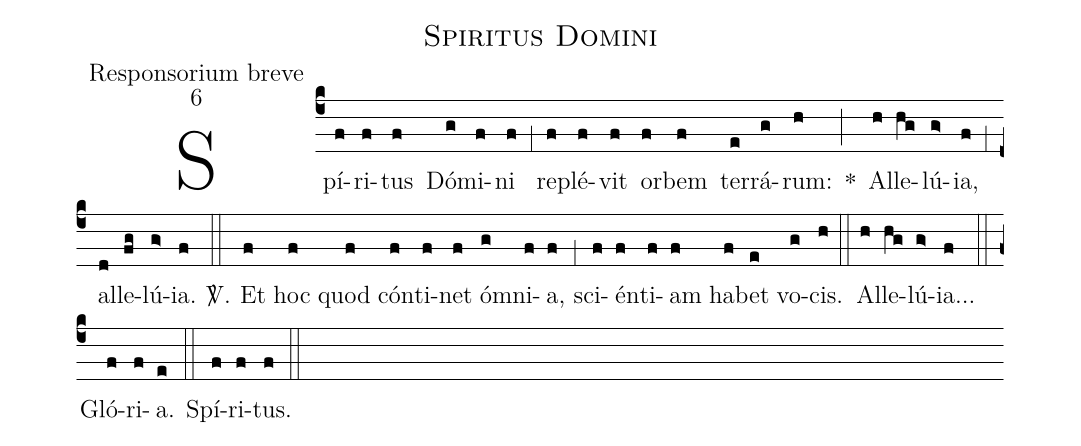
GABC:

name:Spiritus Domini;
office-part:Responsorium breve;
mode:6;
%%
(c4) Spí(f)ri(f)tus(f) Dó(g)mi(f)ni(f) (;1) re(f)plé(f)vit(f) or(f)bem(f) ter(e)rá(g)rum:(h) *(;) Al(h)le(hg)lú(g>)ia,(f) (;1) al(d)le(fg)lú(g>)ia.(f) <sp>V/</sp>.(::) Et(f) hoc(f) quod(f) cón(f)ti(f)net(f) ó(g)mni(f)a,(f) (;1) sci(f)én(f)ti(f)am(f) ha(f)bet(e) vo(g)cis.(h) (::) Al(h)le(hg)lú(g>)ia...(f) (::) Gló(f)ri(f)a.(e) (::) Spí(f)ri(f)tus.(f) (::)
